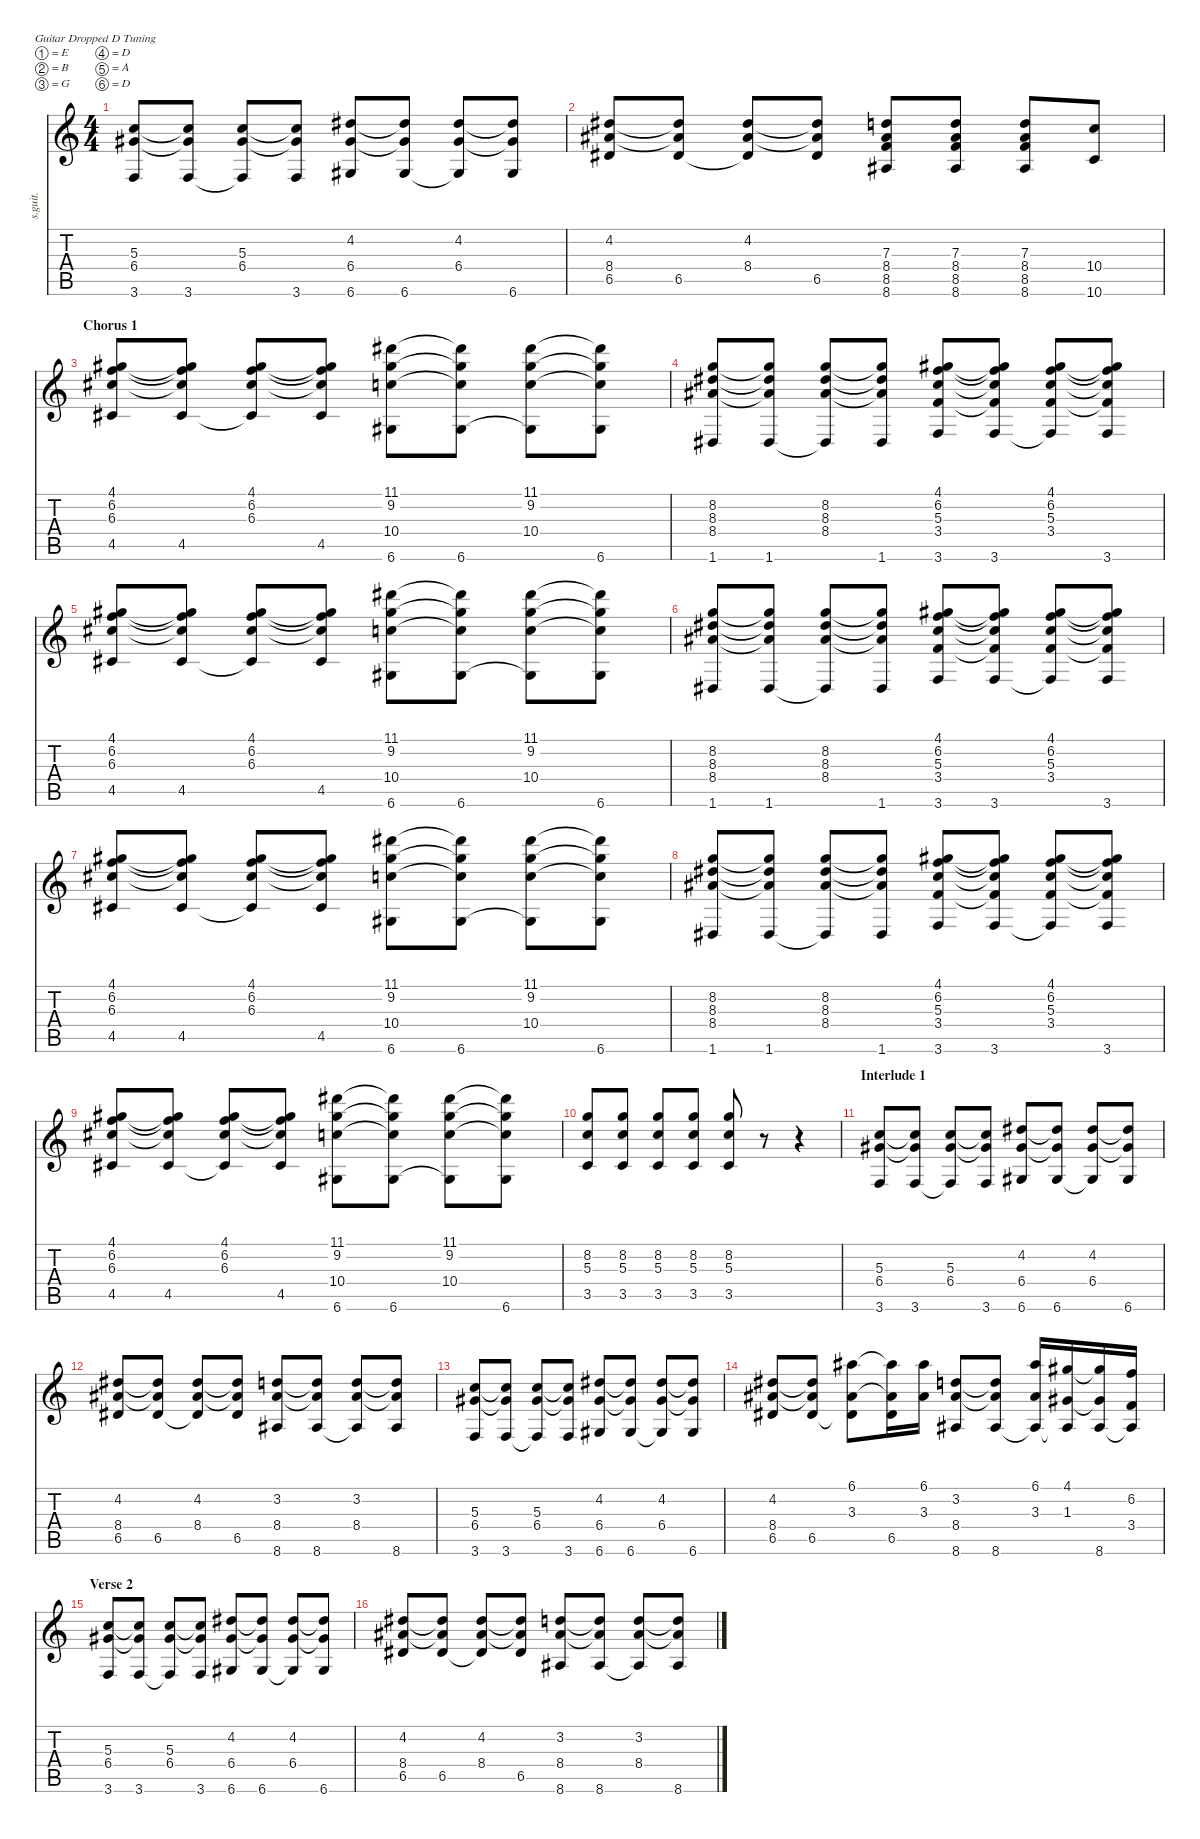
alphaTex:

\defaultSystemsLayout 4
\hideDynamics
\bracketExtendMode nobrackets
\track ("Rob Cavallo" "s.guit.") {instrument brightacousticpiano}
\staff {score tabs}
\tuning (E4 B3 G3 D3 A2 D2)
\displaytranspose 12
\ts (4 4)
\tempo (84 hide)
\clef g2
\ks c
(5.3 6.4{acc #} 3.6).8{lyrics (0 "") lyrics (1 "") lyrics (2 "") lyrics (3 "") lyrics (4 "") dy p} (5.3{t} 6.4{t acc #} 3.6).8{lyrics (0 "") lyrics (1 "") lyrics (2 "") lyrics (3 "") lyrics (4 "")} (5.3 6.4{acc #} 3.6{t}).8{lyrics (0 "") lyrics (1 "") lyrics (2 "") lyrics (3 "") lyrics (4 "")} (5.3{t} 6.4{t acc #} 3.6).8{lyrics (0 "") lyrics (1 "") lyrics (2 "") lyrics (3 "") lyrics (4 "")} (4.2{acc #} 6.4{acc #} 6.6{acc #}).8{lyrics (0 "") lyrics (1 "") lyrics (2 "") lyrics (3 "") lyrics (4 "")} (4.2{t acc #} 6.4{t acc #} 6.6{acc #}).8{lyrics (0 "") lyrics (1 "") lyrics (2 "") lyrics (3 "") lyrics (4 "")} (4.2{acc #} 6.4{acc #} 6.6{t acc #}).8{lyrics (0 "") lyrics (1 "") lyrics (2 "") lyrics (3 "") lyrics (4 "")} (4.2{t acc #} 6.4{t acc #} 6.6{acc #}).8{lyrics (0 "") lyrics (1 "") lyrics (2 "") lyrics (3 "") lyrics (4 "")} |
(4.2{acc #} 8.4{acc #} 6.5{acc #}).8{lyrics (0 "") lyrics (1 "") lyrics (2 "") lyrics (3 "") lyrics (4 "")} (4.2{t acc #} 8.4{t acc #} 6.5{acc #}).8{lyrics (0 "") lyrics (1 "") lyrics (2 "") lyrics (3 "") lyrics (4 "")} (4.2{acc #} 8.4{acc #} 6.5{t acc #}).8{lyrics (0 "") lyrics (1 "") lyrics (2 "") lyrics (3 "") lyrics (4 "")} (4.2{t acc #} 8.4{t acc #} 6.5{acc #}).8{lyrics (0 "") lyrics (1 "") lyrics (2 "") lyrics (3 "") lyrics (4 "")} (7.3 8.4{acc #} 8.5 8.6{acc #}).8{lyrics (0 "") lyrics (1 "") lyrics (2 "") lyrics (3 "") lyrics (4 "")} (7.3 8.4{acc #} 8.5 8.6{acc #}).8{lyrics (0 "") lyrics (1 "") lyrics (2 "") lyrics (3 "") lyrics (4 "")} (7.3 8.4{acc #} 8.5 8.6{acc #}).8{lyrics (0 "") lyrics (1 "") lyrics (2 "") lyrics (3 "") lyrics (4 "")} (10.4 10.6).8{lyrics (0 "") lyrics (1 "") lyrics (2 "") lyrics (3 "") lyrics (4 "")} |
\section ("" "Chorus 1")
(4.1{acc #} 6.2 6.3{acc #} 4.5{acc #}).8{lyrics (0 "") lyrics (1 "") lyrics (2 "") lyrics (3 "") lyrics (4 "")} (4.1{t acc #} 6.2{t} 6.3{t acc #} 4.5{acc #}).8{lyrics (0 "") lyrics (1 "") lyrics (2 "") lyrics (3 "") lyrics (4 "")} (4.1{acc #} 6.2 6.3{acc #} 4.5{t acc #}).8{lyrics (0 "") lyrics (1 "") lyrics (2 "") lyrics (3 "") lyrics (4 "")} (4.1{t acc #} 6.2{t} 6.3{t acc #} 4.5{acc #}).8{lyrics (0 "") lyrics (1 "") lyrics (2 "") lyrics (3 "") lyrics (4 "")} (11.1{acc #} 9.2{acc #} 10.4 6.6{acc #}).8{lyrics (0 "") lyrics (1 "") lyrics (2 "") lyrics (3 "") lyrics (4 "")} (11.1{t acc #} 9.2{t acc #} 10.4{t} 6.6{acc #}).8{lyrics (0 "") lyrics (1 "") lyrics (2 "") lyrics (3 "") lyrics (4 "")} (11.1{acc #} 9.2{acc #} 10.4 6.6{t acc #}).8{lyrics (0 "") lyrics (1 "") lyrics (2 "") lyrics (3 "") lyrics (4 "")} (11.1{t acc #} 9.2{t acc #} 10.4{t} 6.6{acc #}).8{lyrics (0 "") lyrics (1 "") lyrics (2 "") lyrics (3 "") lyrics (4 "")} |
(8.2 8.3{acc #} 8.4{acc #} 1.6{acc #}).8{lyrics (0 "") lyrics (1 "") lyrics (2 "") lyrics (3 "") lyrics (4 "")} (8.2{t} 8.3{t acc #} 8.4{t acc #} 1.6{acc #}).8{lyrics (0 "") lyrics (1 "") lyrics (2 "") lyrics (3 "") lyrics (4 "")} (8.2 8.3{acc #} 8.4{acc #} 1.6{t acc #}).8{lyrics (0 "") lyrics (1 "") lyrics (2 "") lyrics (3 "") lyrics (4 "")} (8.2{t} 8.3{t acc #} 8.4{t acc #} 1.6{acc #}).8{lyrics (0 "") lyrics (1 "") lyrics (2 "") lyrics (3 "") lyrics (4 "")} (4.1{acc #} 6.2 5.3 3.4 3.6).8{lyrics (0 "") lyrics (1 "") lyrics (2 "") lyrics (3 "") lyrics (4 "")} (4.1{t acc #} 6.2{t} 5.3{t} 3.4{t} 3.6).8{lyrics (0 "") lyrics (1 "") lyrics (2 "") lyrics (3 "") lyrics (4 "")} (4.1{acc #} 6.2 5.3 3.4 3.6{t}).8{lyrics (0 "") lyrics (1 "") lyrics (2 "") lyrics (3 "") lyrics (4 "")} (4.1{t acc #} 6.2{t} 5.3{t} 3.4{t} 3.6).8{lyrics (0 "") lyrics (1 "") lyrics (2 "") lyrics (3 "") lyrics (4 "")} |
(4.1{acc #} 6.2 6.3{acc #} 4.5{acc #}).8{lyrics (0 "") lyrics (1 "") lyrics (2 "") lyrics (3 "") lyrics (4 "")} (4.1{t acc #} 6.2{t} 6.3{t acc #} 4.5{acc #}).8{lyrics (0 "") lyrics (1 "") lyrics (2 "") lyrics (3 "") lyrics (4 "")} (4.1{acc #} 6.2 6.3{acc #} 4.5{t acc #}).8{lyrics (0 "") lyrics (1 "") lyrics (2 "") lyrics (3 "") lyrics (4 "")} (4.1{t acc #} 6.2{t} 6.3{t acc #} 4.5{acc #}).8{lyrics (0 "") lyrics (1 "") lyrics (2 "") lyrics (3 "") lyrics (4 "")} (11.1{acc #} 9.2{acc #} 10.4 6.6{acc #}).8{lyrics (0 "") lyrics (1 "") lyrics (2 "") lyrics (3 "") lyrics (4 "")} (11.1{t acc #} 9.2{t acc #} 10.4{t} 6.6{acc #}).8{lyrics (0 "") lyrics (1 "") lyrics (2 "") lyrics (3 "") lyrics (4 "")} (11.1{acc #} 9.2{acc #} 10.4 6.6{t acc #}).8{lyrics (0 "") lyrics (1 "") lyrics (2 "") lyrics (3 "") lyrics (4 "")} (11.1{t acc #} 9.2{t acc #} 10.4{t} 6.6{acc #}).8{lyrics (0 "") lyrics (1 "") lyrics (2 "") lyrics (3 "") lyrics (4 "")} |
(8.2 8.3{acc #} 8.4{acc #} 1.6{acc #}).8{lyrics (0 "") lyrics (1 "") lyrics (2 "") lyrics (3 "") lyrics (4 "")} (8.2{t} 8.3{t acc #} 8.4{t acc #} 1.6{acc #}).8{lyrics (0 "") lyrics (1 "") lyrics (2 "") lyrics (3 "") lyrics (4 "")} (8.2 8.3{acc #} 8.4{acc #} 1.6{t acc #}).8{lyrics (0 "") lyrics (1 "") lyrics (2 "") lyrics (3 "") lyrics (4 "")} (8.2{t} 8.3{t acc #} 8.4{t acc #} 1.6{acc #}).8{lyrics (0 "") lyrics (1 "") lyrics (2 "") lyrics (3 "") lyrics (4 "")} (4.1{acc #} 6.2 5.3 3.4 3.6).8{lyrics (0 "") lyrics (1 "") lyrics (2 "") lyrics (3 "") lyrics (4 "")} (4.1{t acc #} 6.2{t} 5.3{t} 3.4{t} 3.6).8{lyrics (0 "") lyrics (1 "") lyrics (2 "") lyrics (3 "") lyrics (4 "")} (4.1{acc #} 6.2 5.3 3.4 3.6{t}).8{lyrics (0 "") lyrics (1 "") lyrics (2 "") lyrics (3 "") lyrics (4 "")} (4.1{t acc #} 6.2{t} 5.3{t} 3.4{t} 3.6).8{lyrics (0 "") lyrics (1 "") lyrics (2 "") lyrics (3 "") lyrics (4 "")} |
(4.1{acc #} 6.2 6.3{acc #} 4.5{acc #}).8{lyrics (0 "") lyrics (1 "") lyrics (2 "") lyrics (3 "") lyrics (4 "")} (4.1{t acc #} 6.2{t} 6.3{t acc #} 4.5{acc #}).8{lyrics (0 "") lyrics (1 "") lyrics (2 "") lyrics (3 "") lyrics (4 "")} (4.1{acc #} 6.2 6.3{acc #} 4.5{t acc #}).8{lyrics (0 "") lyrics (1 "") lyrics (2 "") lyrics (3 "") lyrics (4 "")} (4.1{t acc #} 6.2{t} 6.3{t acc #} 4.5{acc #}).8{lyrics (0 "") lyrics (1 "") lyrics (2 "") lyrics (3 "") lyrics (4 "")} (11.1{acc #} 9.2{acc #} 10.4 6.6{acc #}).8{lyrics (0 "") lyrics (1 "") lyrics (2 "") lyrics (3 "") lyrics (4 "")} (11.1{t acc #} 9.2{t acc #} 10.4{t} 6.6{acc #}).8{lyrics (0 "") lyrics (1 "") lyrics (2 "") lyrics (3 "") lyrics (4 "")} (11.1{acc #} 9.2{acc #} 10.4 6.6{t acc #}).8{lyrics (0 "") lyrics (1 "") lyrics (2 "") lyrics (3 "") lyrics (4 "")} (11.1{t acc #} 9.2{t acc #} 10.4{t} 6.6{acc #}).8{lyrics (0 "") lyrics (1 "") lyrics (2 "") lyrics (3 "") lyrics (4 "")} |
(8.2 8.3{acc #} 8.4{acc #} 1.6{acc #}).8{lyrics (0 "") lyrics (1 "") lyrics (2 "") lyrics (3 "") lyrics (4 "")} (8.2{t} 8.3{t acc #} 8.4{t acc #} 1.6{acc #}).8{lyrics (0 "") lyrics (1 "") lyrics (2 "") lyrics (3 "") lyrics (4 "")} (8.2 8.3{acc #} 8.4{acc #} 1.6{t acc #}).8{lyrics (0 "") lyrics (1 "") lyrics (2 "") lyrics (3 "") lyrics (4 "")} (8.2{t} 8.3{t acc #} 8.4{t acc #} 1.6{acc #}).8{lyrics (0 "") lyrics (1 "") lyrics (2 "") lyrics (3 "") lyrics (4 "")} (4.1{acc #} 6.2 5.3 3.4 3.6).8{lyrics (0 "") lyrics (1 "") lyrics (2 "") lyrics (3 "") lyrics (4 "")} (4.1{t acc #} 6.2{t} 5.3{t} 3.4{t} 3.6).8{lyrics (0 "") lyrics (1 "") lyrics (2 "") lyrics (3 "") lyrics (4 "")} (4.1{acc #} 6.2 5.3 3.4 3.6{t}).8{lyrics (0 "") lyrics (1 "") lyrics (2 "") lyrics (3 "") lyrics (4 "")} (4.1{t acc #} 6.2{t} 5.3{t} 3.4{t} 3.6).8{lyrics (0 "") lyrics (1 "") lyrics (2 "") lyrics (3 "") lyrics (4 "")} |
(4.1{acc #} 6.2 6.3{acc #} 4.5{acc #}).8{lyrics (0 "") lyrics (1 "") lyrics (2 "") lyrics (3 "") lyrics (4 "")} (4.1{t acc #} 6.2{t} 6.3{t acc #} 4.5{acc #}).8{lyrics (0 "") lyrics (1 "") lyrics (2 "") lyrics (3 "") lyrics (4 "")} (4.1{acc #} 6.2 6.3{acc #} 4.5{t acc #}).8{lyrics (0 "") lyrics (1 "") lyrics (2 "") lyrics (3 "") lyrics (4 "")} (4.1{t acc #} 6.2{t} 6.3{t acc #} 4.5{acc #}).8{lyrics (0 "") lyrics (1 "") lyrics (2 "") lyrics (3 "") lyrics (4 "")} (11.1{acc #} 9.2{acc #} 10.4 6.6{acc #}).8{lyrics (0 "") lyrics (1 "") lyrics (2 "") lyrics (3 "") lyrics (4 "")} (11.1{t acc #} 9.2{t acc #} 10.4{t} 6.6{acc #}).8{lyrics (0 "") lyrics (1 "") lyrics (2 "") lyrics (3 "") lyrics (4 "")} (11.1{acc #} 9.2{acc #} 10.4 6.6{t acc #}).8{lyrics (0 "") lyrics (1 "") lyrics (2 "") lyrics (3 "") lyrics (4 "")} (11.1{t acc #} 9.2{t acc #} 10.4{t} 6.6{acc #}).8{lyrics (0 "") lyrics (1 "") lyrics (2 "") lyrics (3 "") lyrics (4 "")} |
(8.2 5.3 3.5).8{lyrics (0 "") lyrics (1 "") lyrics (2 "") lyrics (3 "") lyrics (4 "")} (8.2 5.3 3.5).8{lyrics (0 "") lyrics (1 "") lyrics (2 "") lyrics (3 "") lyrics (4 "")} (8.2 5.3 3.5).8{lyrics (0 "") lyrics (1 "") lyrics (2 "") lyrics (3 "") lyrics (4 "")} (8.2 5.3 3.5).8{lyrics (0 "") lyrics (1 "") lyrics (2 "") lyrics (3 "") lyrics (4 "")} (8.2 5.3 3.5).8{lyrics (0 "") lyrics (1 "") lyrics (2 "") lyrics (3 "") lyrics (4 "")} r.8 r.4 |
\section ("" "Interlude 1")
(5.3 6.4{acc #} 3.6).8{lyrics (0 "") lyrics (1 "") lyrics (2 "") lyrics (3 "") lyrics (4 "")} (5.3{t} 6.4{t acc #} 3.6).8{lyrics (0 "") lyrics (1 "") lyrics (2 "") lyrics (3 "") lyrics (4 "")} (5.3 6.4{acc #} 3.6{t}).8{lyrics (0 "") lyrics (1 "") lyrics (2 "") lyrics (3 "") lyrics (4 "")} (5.3{t} 6.4{t acc #} 3.6).8{lyrics (0 "") lyrics (1 "") lyrics (2 "") lyrics (3 "") lyrics (4 "")} (4.2{acc #} 6.4{acc #} 6.6{acc #}).8{lyrics (0 "") lyrics (1 "") lyrics (2 "") lyrics (3 "") lyrics (4 "")} (4.2{t acc #} 6.4{t acc #} 6.6{acc #}).8{lyrics (0 "") lyrics (1 "") lyrics (2 "") lyrics (3 "") lyrics (4 "")} (4.2{acc #} 6.4{acc #} 6.6{t acc #}).8{lyrics (0 "") lyrics (1 "") lyrics (2 "") lyrics (3 "") lyrics (4 "")} (4.2{t acc #} 6.4{t acc #} 6.6{acc #}).8{lyrics (0 "") lyrics (1 "") lyrics (2 "") lyrics (3 "") lyrics (4 "")} |
(4.2{acc #} 8.4{acc #} 6.5{acc #}).8{lyrics (0 "") lyrics (1 "") lyrics (2 "") lyrics (3 "") lyrics (4 "")} (4.2{t acc #} 8.4{t acc #} 6.5{acc #}).8{lyrics (0 "") lyrics (1 "") lyrics (2 "") lyrics (3 "") lyrics (4 "")} (4.2{acc #} 8.4{acc #} 6.5{t acc #}).8{lyrics (0 "") lyrics (1 "") lyrics (2 "") lyrics (3 "") lyrics (4 "")} (4.2{t acc #} 8.4{t acc #} 6.5{acc #}).8{lyrics (0 "") lyrics (1 "") lyrics (2 "") lyrics (3 "") lyrics (4 "")} (3.2 8.4{acc #} 8.6{acc #}).8{lyrics (0 "") lyrics (1 "") lyrics (2 "") lyrics (3 "") lyrics (4 "")} (3.2{t} 8.4{t acc #} 8.6{acc #}).8{lyrics (0 "") lyrics (1 "") lyrics (2 "") lyrics (3 "") lyrics (4 "")} (3.2 8.4{acc #} 8.6{t acc #}).8{lyrics (0 "") lyrics (1 "") lyrics (2 "") lyrics (3 "") lyrics (4 "")} (3.2{t} 8.4{t acc #} 8.6{acc #}).8{lyrics (0 "") lyrics (1 "") lyrics (2 "") lyrics (3 "") lyrics (4 "")} |
(5.3 6.4{acc #} 3.6).8{lyrics (0 "") lyrics (1 "") lyrics (2 "") lyrics (3 "") lyrics (4 "")} (5.3{t} 6.4{t acc #} 3.6).8{lyrics (0 "") lyrics (1 "") lyrics (2 "") lyrics (3 "") lyrics (4 "")} (5.3 6.4{acc #} 3.6{t}).8{lyrics (0 "") lyrics (1 "") lyrics (2 "") lyrics (3 "") lyrics (4 "")} (5.3{t} 6.4{t acc #} 3.6).8{lyrics (0 "") lyrics (1 "") lyrics (2 "") lyrics (3 "") lyrics (4 "")} (4.2{acc #} 6.4{acc #} 6.6{acc #}).8{lyrics (0 "") lyrics (1 "") lyrics (2 "") lyrics (3 "") lyrics (4 "")} (4.2{t acc #} 6.4{t acc #} 6.6{acc #}).8{lyrics (0 "") lyrics (1 "") lyrics (2 "") lyrics (3 "") lyrics (4 "")} (4.2{acc #} 6.4{acc #} 6.6{t acc #}).8{lyrics (0 "") lyrics (1 "") lyrics (2 "") lyrics (3 "") lyrics (4 "")} (4.2{t acc #} 6.4{t acc #} 6.6{acc #}).8{lyrics (0 "") lyrics (1 "") lyrics (2 "") lyrics (3 "") lyrics (4 "")} |
(4.2{acc #} 8.4{acc #} 6.5{acc #}).8{lyrics (0 "") lyrics (1 "") lyrics (2 "") lyrics (3 "") lyrics (4 "")} (4.2{t acc #} 8.4{t acc #} 6.5{acc #}).8{lyrics (0 "") lyrics (1 "") lyrics (2 "") lyrics (3 "") lyrics (4 "")} (6.1{acc #} 3.3{acc #} 6.5{t acc #}).8{lyrics (0 "") lyrics (1 "") lyrics (2 "") lyrics (3 "") lyrics (4 "") dy f} (6.1{t acc #} 3.3{t acc #} 6.5{acc #}).16{lyrics (0 "") lyrics (1 "") lyrics (2 "") lyrics (3 "") lyrics (4 "") dy p} (6.1{acc #} 3.3{acc #}).16{lyrics (0 "") lyrics (1 "") lyrics (2 "") lyrics (3 "") lyrics (4 "") dy f} (3.2 8.4{acc #} 8.6{acc #}).8{lyrics (0 "") lyrics (1 "") lyrics (2 "") lyrics (3 "") lyrics (4 "") dy p} (3.2{t} 8.4{t acc #} 8.6{acc #}).8{lyrics (0 "") lyrics (1 "") lyrics (2 "") lyrics (3 "") lyrics (4 "")} (6.1{acc #} 3.3{acc #} 8.6{t acc #}).16{lyrics (0 "") lyrics (1 "") lyrics (2 "") lyrics (3 "") lyrics (4 "") dy f} (4.1{acc #} 1.3{acc #} 8.6{t acc #}).16{lyrics (0 "") lyrics (1 "") lyrics (2 "") lyrics (3 "") lyrics (4 "")} (4.1{t acc #} 1.3{t acc #} 8.6{acc #}).16{lyrics (0 "") lyrics (1 "") lyrics (2 "") lyrics (3 "") lyrics (4 "")} (6.2 3.4 8.6{t acc #}).16{lyrics (0 "") lyrics (1 "") lyrics (2 "") lyrics (3 "") lyrics (4 "")} |
\section ("" "Verse 2")
(5.3 6.4{acc #} 3.6).8{lyrics (0 "") lyrics (1 "") lyrics (2 "") lyrics (3 "") lyrics (4 "") dy p} (5.3{t} 6.4{t acc #} 3.6).8{lyrics (0 "") lyrics (1 "") lyrics (2 "") lyrics (3 "") lyrics (4 "")} (5.3 6.4{acc #} 3.6{t}).8{lyrics (0 "") lyrics (1 "") lyrics (2 "") lyrics (3 "") lyrics (4 "")} (5.3{t} 6.4{t acc #} 3.6).8{lyrics (0 "") lyrics (1 "") lyrics (2 "") lyrics (3 "") lyrics (4 "")} (4.2{acc #} 6.4{acc #} 6.6{acc #}).8{lyrics (0 "") lyrics (1 "") lyrics (2 "") lyrics (3 "") lyrics (4 "")} (4.2{t acc #} 6.4{t acc #} 6.6{acc #}).8{lyrics (0 "") lyrics (1 "") lyrics (2 "") lyrics (3 "") lyrics (4 "")} (4.2{acc #} 6.4{acc #} 6.6{t acc #}).8{lyrics (0 "") lyrics (1 "") lyrics (2 "") lyrics (3 "") lyrics (4 "")} (4.2{t acc #} 6.4{t acc #} 6.6{acc #}).8{lyrics (0 "") lyrics (1 "") lyrics (2 "") lyrics (3 "") lyrics (4 "")} |
(4.2{acc #} 8.4{acc #} 6.5{acc #}).8{lyrics (0 "") lyrics (1 "") lyrics (2 "") lyrics (3 "") lyrics (4 "")} (4.2{t acc #} 8.4{t acc #} 6.5{acc #}).8{lyrics (0 "") lyrics (1 "") lyrics (2 "") lyrics (3 "") lyrics (4 "")} (4.2{acc #} 8.4{acc #} 6.5{t acc #}).8{lyrics (0 "") lyrics (1 "") lyrics (2 "") lyrics (3 "") lyrics (4 "")} (4.2{t acc #} 8.4{t acc #} 6.5{acc #}).8{lyrics (0 "") lyrics (1 "") lyrics (2 "") lyrics (3 "") lyrics (4 "")} (3.2 8.4{acc #} 8.6{acc #}).8{lyrics (0 "") lyrics (1 "") lyrics (2 "") lyrics (3 "") lyrics (4 "")} (3.2{t} 8.4{t acc #} 8.6{acc #}).8{lyrics (0 "") lyrics (1 "") lyrics (2 "") lyrics (3 "") lyrics (4 "")} (3.2 8.4{acc #} 8.6{t acc #}).8{lyrics (0 "") lyrics (1 "") lyrics (2 "") lyrics (3 "") lyrics (4 "")} (3.2{t} 8.4{t acc #} 8.6{acc #}).8{lyrics (0 "") lyrics (1 "") lyrics (2 "") lyrics (3 "") lyrics (4 "")}
